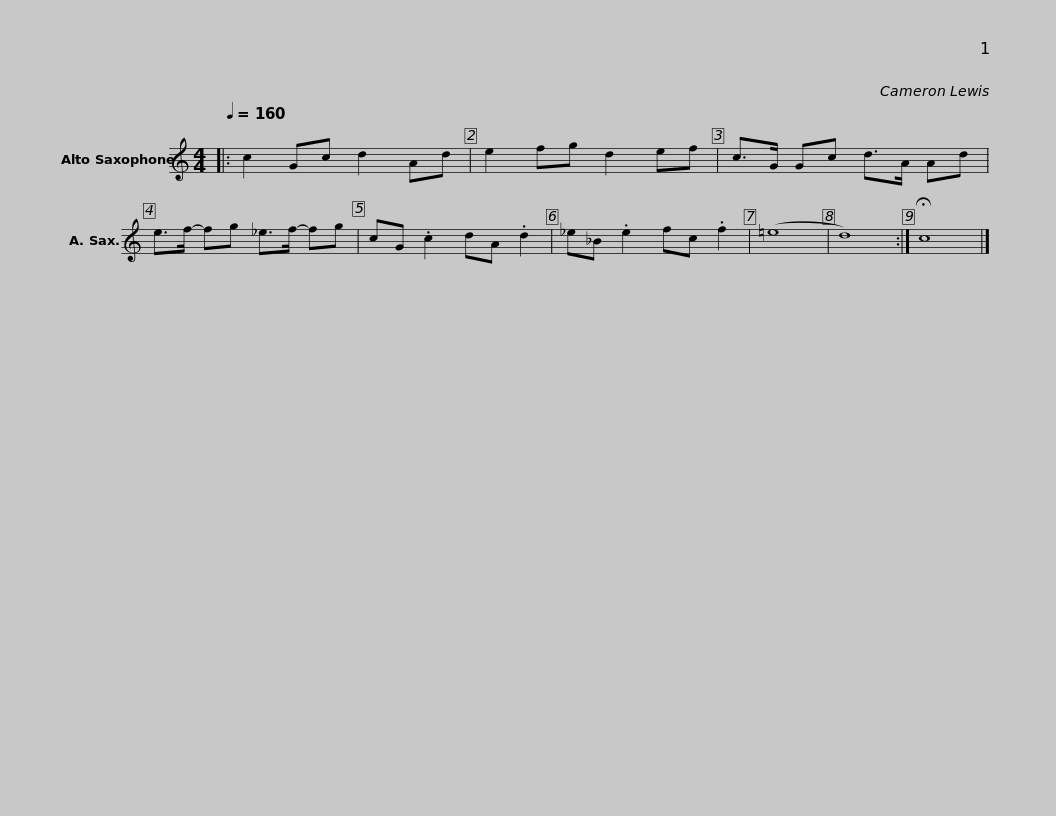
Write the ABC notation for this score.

X:1
L:1/8
Q:1/4=160
M:4/4
I:linebreak $
K:none
V:1 treble transpose=-9
V:1
[K:C]|: c2 Gc d2 Ad | e2 fg d2 ef | c>G Gc d>A Ad | e>f- fg _e>f- fg | cG .c2 dA .d2 | %5
 _e_B .e2 fc .f2 | (=e8 |$ d8) :| !fermata!c8 |] %9
